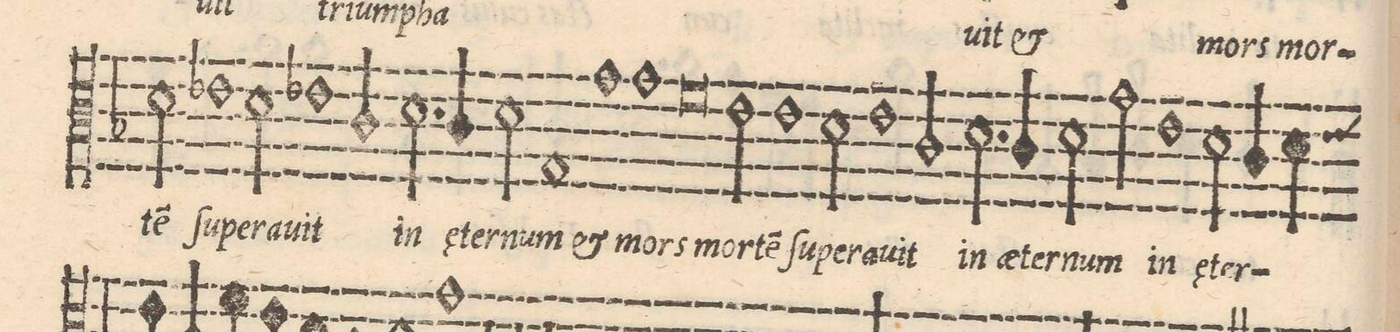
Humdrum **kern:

**kern	**text
*I"TENOR	*
*clefC3	*
*k[b-]	*
*met(C|)	*
*M2/1	*
2d\	-te(m)
1e-X	ſu-
2d\	-pe-
=49-	=49-
1e-X	-ra-
2c/	-uit
2.d\	in
=50-	=50-
4c/	ę-
2d\	-ter-
1G	-num
=51-	=51-
1g	et
1g	mors
=52-	=52-
0f	mor-
=53-	=53-
2eny\	-te(m)
1e	ſu-
2d\	-pe-
=54-	=54-
1e	-ra-
2c/	-uit
2.d\	in
=55-	=55-
4c/	ae-
2d\	-ter-
2g\	-num
1e\	in
=56-	=56-
2d\	ę-
4c/	-ter-
4d\	.
*custos:e	*
*-	*-
